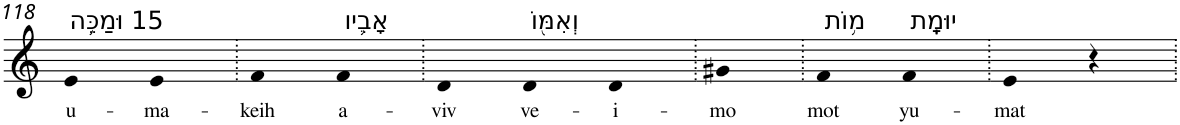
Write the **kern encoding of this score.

**kern	**text
*part1	*part1
*staff1	*staff1
*I"Piano	*
*I'Pno	*
!!LO:PB:g=z
*clefG2	*
*k[]	*
=118	=118
!LO:TX:a:t=15 וּמַכֵּ֥ה	!
!	!LO:LY:b
4e	u-
!	!LO:LY:b
4e	-ma-
=119.	=119.
!	!LO:LY:b
4f	-keih
!LO:TX:a:t=אָבִ֛יו	!
!	!LO:LY:b
4f	a-
=120.	=120.
!	!LO:LY:b
4d	-viv
!LO:TX:a:t=וְאִמּ֖וֹ	!
!	!LO:LY:b
4d	ve-
!	!LO:LY:b
4d	-i-
=121.	=121.
!	!LO:LY:b
4g#X	-mo
=122.	=122.
!LO:TX:a:t=מ֥וֹת	!
!	!LO:LY:b
4f	mot
!LO:TX:a:t=יוּמָֽת	!
!	!LO:LY:b
4f	yu-
=123.	=123.
!	!LO:LY:b
4e	-mat
4r	.
=.	=.
*-	*-
